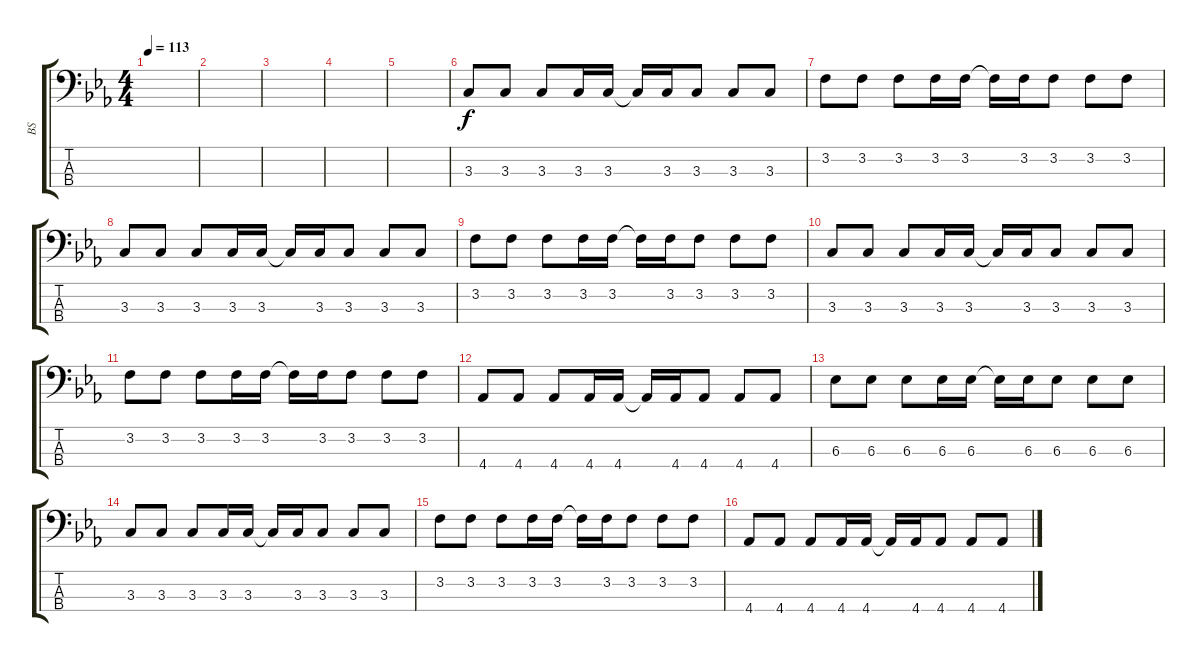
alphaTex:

\track ("BS" "BS") {instrument electricbassfinger}
\staff {score tabs}
\tuning (G2 D2 A1 E1) {hide}
\ts (4 4)
\tempo 113
\clef f4
\ks cminor
|
|
|
|
|
3.3.8 3.3.8 3.3.8 3.3.16 3.3.16 3.3{t}.16 3.3.16 3.3.8 3.3.8 3.3.8 |
3.2.8 3.2.8 3.2.8 3.2.16 3.2.16 3.2{t}.16 3.2.16 3.2.8 3.2.8 3.2.8 |
3.3.8 3.3.8 3.3.8 3.3.16 3.3.16 3.3{t}.16 3.3.16 3.3.8 3.3.8 3.3.8 |
3.2.8 3.2.8 3.2.8 3.2.16 3.2.16 3.2{t}.16 3.2.16 3.2.8 3.2.8 3.2.8 |
3.3.8 3.3.8 3.3.8 3.3.16 3.3.16 3.3{t}.16 3.3.16 3.3.8 3.3.8 3.3.8 |
3.2.8 3.2.8 3.2.8 3.2.16 3.2.16 3.2{t}.16 3.2.16 3.2.8 3.2.8 3.2.8 |
4.4.8 4.4.8 4.4.8 4.4.16 4.4.16 4.4{t}.16 4.4.16 4.4.8 4.4.8 4.4.8 |
6.3.8 6.3.8 6.3.8 6.3.16 6.3.16 6.3{t}.16 6.3.16 6.3.8 6.3.8 6.3.8 |
3.3.8 3.3.8 3.3.8 3.3.16 3.3.16 3.3{t}.16 3.3.16 3.3.8 3.3.8 3.3.8 |
3.2.8 3.2.8 3.2.8 3.2.16 3.2.16 3.2{t}.16 3.2.16 3.2.8 3.2.8 3.2.8 |
4.4.8 4.4.8 4.4.8 4.4.16 4.4.16 4.4{t}.16 4.4.16 4.4.8 4.4.8 4.4.8
